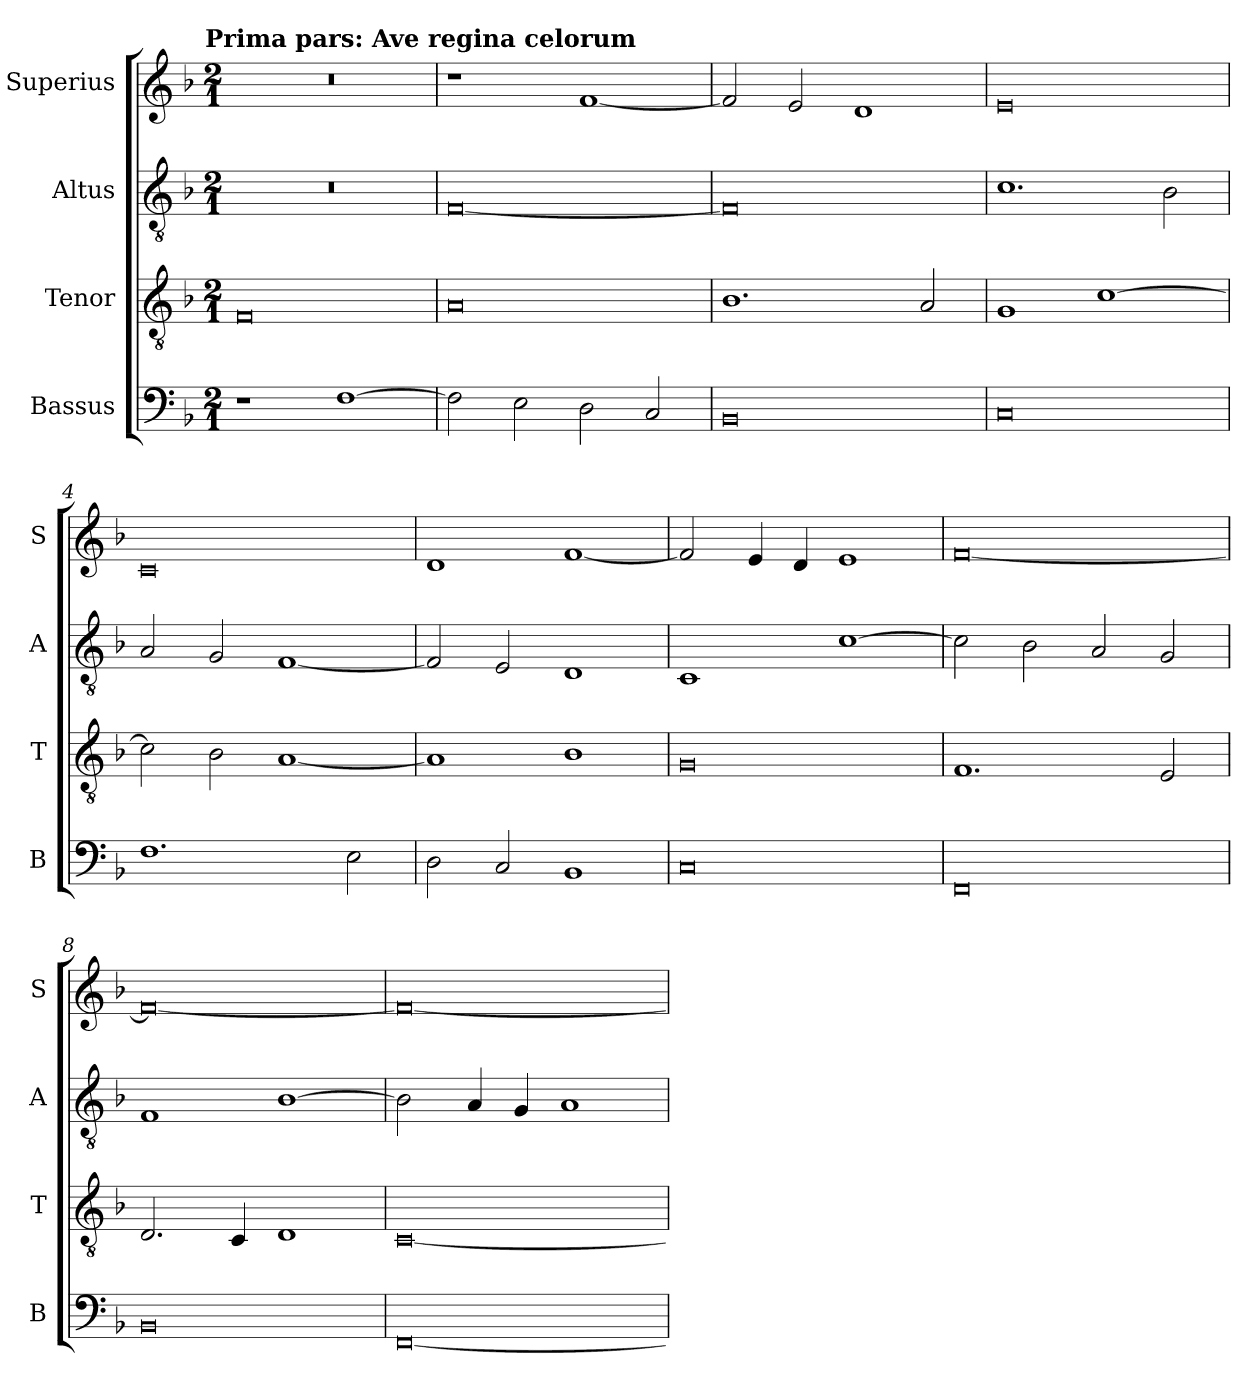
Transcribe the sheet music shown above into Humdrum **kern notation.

**kern	**kern	**kern	**kern
*part4	*part3	*part2	*part1
*staff4	*staff3	*staff2	*staff1
*I"Bassus	*I"Tenor	*I"Altus	*I"Superius
*I'B	*I'T	*I'A	*I'S
*clefF4	*clefGv2	*clefGv2	*clefG2
*k[b-]	*k[b-]	*k[b-]	*k[b-]
*F:	*F:	*F:	*F:
!!LO:TX:omd:t=Prima pars&colon; Ave regina celorum
*M2/1	*M2/1	*M2/1	*M2/1
=	=	=	=
1r	0F	0r	0r
[1F	.	.	.
=1	=1	=1	=1
2F]	0A	[0F	1r
2E	.	.	.
2D	.	.	[1f
2C	.	.	.
=2	=2	=2	=2
0BB-	1.B-	0F]	2f]
.	.	.	2e
.	.	.	1d
.	2A	.	.
=3	=3	=3	=3
0C	1G	1.c	0e
.	[1c	.	.
.	.	2B-	.
=4	=4	=4	=4
1.F	2c]	2A	0c
.	2B-	2G	.
.	[1A	[1F	.
2E	.	.	.
=5	=5	=5	=5
2D	1A]	2F]	1d
2C	.	2E	.
1BB-	1B-	1D	[1f
=6	=6	=6	=6
0C	0G	1C	2f]
.	.	.	4e
.	.	.	4d
.	.	[1c	1e
=7	=7	=7	=7
0FF	1.F	2c]	[0f
.	.	2B-	.
.	.	2A	.
.	2E	2G	.
=8	=8	=8	=8
0BB-	2.D	1F	0f_
.	4C	.	.
.	1D	[1B-	.
=9	=9	=9	=9
[0FF	[0C	2B-]	0f_
.	.	4A	.
.	.	4G	.
.	.	1A	.
=	=	=	=
*-	*-	*-	*-
